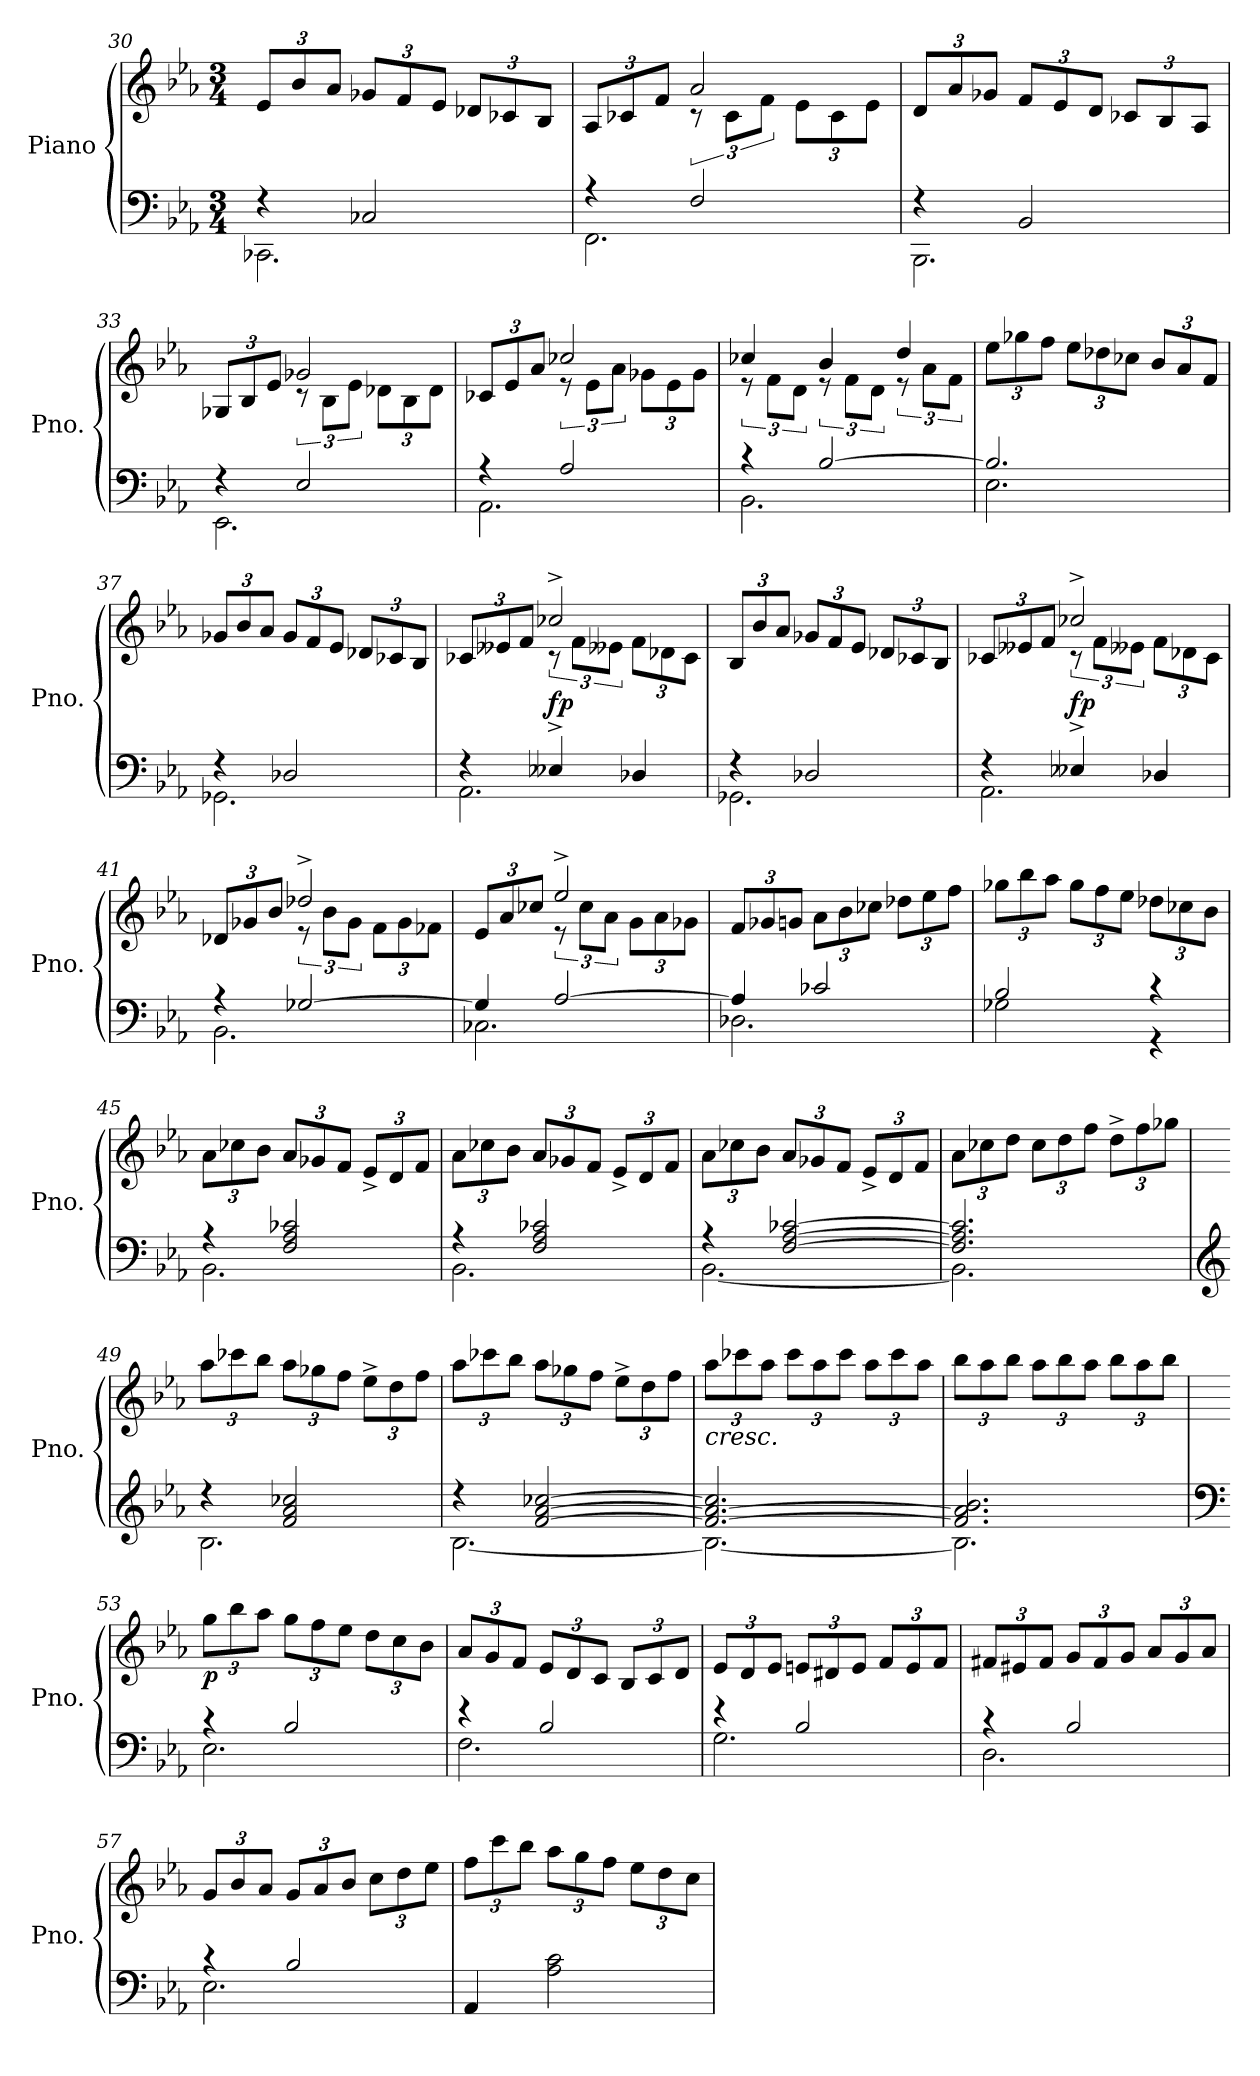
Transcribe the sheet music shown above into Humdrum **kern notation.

**kern	**kern	**dynam
*part1	*part1	*part1
*staff2	*staff1	*staff1/2
*I"Piano	*	*
*I'Pno.	*	*
*clefF4	*clefG2	*
*k[b-e-a-]	*k[b-e-a-]	*
*M3/4	*M3/4	*
=30	=30	=30
*^	*	*
*	*	*Xbrackettup	*
4r	2.CC-X\	12e-/L	.
.	.	12b-/	.
.	.	12a-/J	.
2C-X/	.	12g-X/L	.
.	.	12f/	.
.	.	12e-/J	.
.	.	12d-X/L	.
.	.	12c-X/	.
.	.	12B-/J	.
!!LO:LB:g=z
=31	=31	=31	=31
*	*	*^	*
4r	2.FF\	12A-/L	4ryy	.
.	.	12c-X/	.	.
.	.	12f/J	.	.
*	*	*	*brackettup	*
2F/	.	2a-/	12r	.
.	.	.	12c-\L	.
.	.	.	12f\J	.
*	*	*	*Xbrackettup	*
.	.	.	12e-\L	.
.	.	.	12c-\	.
.	.	.	12e-\J	.
*	*	*v	*v	*
=32	=32	=32	=32
4r	2.BBB-\	12d/L	.
.	.	12a-/	.
.	.	12g-X/J	.
2BB-/	.	12f/L	.
.	.	12e-/	.
.	.	12d/J	.
.	.	12c-X/L	.
.	.	12B-/	.
.	.	12A-/J	.
=33	=33	=33	=33
*	*	*^	*
4r	2.EE-\	12G-X/L	4ryy	.
.	.	12B-/	.	.
.	.	12e-/J	.	.
*	*	*	*brackettup	*
2E-/	.	2g-X/	12r	.
.	.	.	12B-\L	.
.	.	.	12e-\J	.
*	*	*	*Xbrackettup	*
.	.	.	12d-X\L	.
.	.	.	12B-\	.
.	.	.	12d-\J	.
=34	=34	=34	=34	=34
4r	2.AA-\	12c-X/L	4ryy	.
.	.	12e-/	.	.
.	.	12a-/J	.	.
*	*	*	*brackettup	*
2A-/	.	2cc-X/	12r	.
.	.	.	12e-\L	.
.	.	.	12a-\J	.
*	*	*	*Xbrackettup	*
.	.	.	12g-X\L	.
.	.	.	12e-\	.
.	.	.	12g-\J	.
!!LO:LB:g=z	!!
=35	=35	=35	=35	=35
*	*	*	*brackettup	*
4r	2.BB-\	4cc-X/	12r	.
.	.	.	12f\L	.
.	.	.	12d\J	.
[2B-/	.	4b-/	12r	.
.	.	.	12f\L	.
.	.	.	12d\J	.
.	.	4dd/	12r	.
.	.	.	12a-\L	.
.	.	.	12f\J	.
*	*	*v	*v	*
=36	=36	=36	=36
*	*	*Xbrackettup	*
2.B-/]	2.E-\	12ee-\L	.
.	.	12gg-X\	.
.	.	12ff\J	.
.	.	12ee-\L	.
.	.	12dd-X\	.
.	.	12cc-X\J	.
.	.	12b-/L	.
.	.	12a-/	.
.	.	12f/J	.
=37	=37	=37	=37
4r	2.GG-X\	12g-X/L	.
.	.	12b-/	.
.	.	12a-/J	.
2D-X/	.	12g-/L	.
.	.	12f/	.
.	.	12e-/J	.
.	.	12d-X/L	.
.	.	12c-X/	.
.	.	12B-/J	.
=38	=38	=38	=38
*	*	*^	*
4r	2.AA-\	12c-X/L	4ryy	.
.	.	12e--X/	.	.
.	.	12f/J	.	.
*	*	*	*brackettup	*
!	!	!	!	!LO:DY:b
4E--X^/	.	2cc-X^/	12r	fp
.	.	.	12f\L	.
.	.	.	12e--X\J	.
*	*	*	*Xbrackettup	*
4D-X/	.	.	12f\L	.
.	.	.	12d-X\	.
.	.	.	12c-\J	.
*	*	*v	*v	*
!!LO:LB:g=z
=39	=39	=39	=39
4r	2.GG-X\	12B-/L	.
.	.	12b-/	.
.	.	12a-/J	.
2D-X/	.	12g-X/L	.
.	.	12f/	.
.	.	12e-/J	.
.	.	12d-X/L	.
.	.	12c-X/	.
.	.	12B-/J	.
=40	=40	=40	=40
*	*	*^	*
4r	2.AA-\	12c-X/L	4ryy	.
.	.	12e--X/	.	.
.	.	12f/J	.	.
*	*	*	*brackettup	*
!	!	!	!	!LO:DY:b
4E--X^/	.	2cc-X^/	12r	fp
.	.	.	12f\L	.
.	.	.	12e--X\J	.
*	*	*	*Xbrackettup	*
4D-X/	.	.	12f\L	.
.	.	.	12d-X\	.
.	.	.	12c-\J	.
=41	=41	=41	=41	=41
4r	2.BB-\	12d-X/L	4ryy	.
.	.	12g-X/	.	.
.	.	12b-/J	.	.
*	*	*	*brackettup	*
[2G-X/	.	2dd-X^/	12r	.
.	.	.	12b-\L	.
.	.	.	12g-\J	.
*	*	*	*Xbrackettup	*
.	.	.	12f\L	.
.	.	.	12g-\	.
.	.	.	12f-X\J	.
!!LO:LB:g=z	!!
=42	=42	=42	=42	=42
4G-/]	2.C-X\	12e-/L	4ryy	.
.	.	12a-/	.	.
.	.	12cc-X/J	.	.
*	*	*	*brackettup	*
[2A-/	.	2ee-^/	12r	.
.	.	.	12cc-\L	.
.	.	.	12a-\J	.
*	*	*	*Xbrackettup	*
.	.	.	12g\L	.
.	.	.	12a-\	.
.	.	.	12g-X\J	.
*	*	*v	*v	*
=43	=43	=43	=43
4A-/]	2.D-X\	12f/L	.
.	.	12g-X/	.
.	.	12gn/J	.
2c-X/	.	12a-\L	.
.	.	12b-\	.
.	.	12cc-X\J	.
.	.	12dd-X\L	.
.	.	12ee-\	.
.	.	12ff\J	.
=44	=44	=44	=44
2B-/	2G-X\	12gg-X\L	.
.	.	12bb-\	.
.	.	12aa-\J	.
.	.	12gg-\L	.
.	.	12ff\	.
.	.	12ee-\J	.
4r	4r	12dd-X\L	.
.	.	12cc-X\	.
.	.	12b-\J	.
=45	=45	=45	=45
4r	2.BB-\	12a-\L	.
.	.	12cc-X\	.
.	.	12b-\J	.
2F/ 2A-/ 2c-X/	.	12a-/L	.
.	.	12g-X/	.
.	.	12f/J	.
.	.	12e-^/L	.
.	.	12d/	.
.	.	12f/J	.
!!LO:LB:g=z
=46	=46	=46	=46
4r	2.BB-\	12a-\L	.
.	.	12cc-X\	.
.	.	12b-\J	.
2F/ 2A-/ 2c-X/	.	12a-/L	.
.	.	12g-X/	.
.	.	12f/J	.
.	.	12e-^/L	.
.	.	12d/	.
.	.	12f/J	.
=47	=47	=47	=47
4r	[2.BB-\	12a-\L	.
.	.	12cc-X\	.
.	.	12b-\J	.
[2F/ [2A-/ [2c-X/	.	12a-/L	.
.	.	12g-X/	.
.	.	12f/J	.
.	.	12e-^/L	.
.	.	12d/	.
.	.	12f/J	.
=48	=48	=48	=48
2.F/] 2.A-/] 2.c-/]	2.BB-\]	12a-\L	.
.	.	12cc-X\	.
.	.	12dd\J	.
.	.	12cc-\L	.
.	.	12dd\	.
.	.	12ff\J	.
.	.	12dd^\L	.
.	.	12ff\	.
.	.	12gg-X\J	.
=49	=49	=49	=49
*clefG2	*	*	*
4r	2.B-\	12aa-\L	.
.	.	12ccc-X\	.
.	.	12bb-\J	.
2f/ 2a-/ 2cc-X/	.	12aa-\L	.
.	.	12gg-X\	.
.	.	12ff\J	.
.	.	12ee-^\L	.
.	.	12dd\	.
.	.	12ff\J	.
!!LO:PB:g=z
=50	=50	=50	=50
4r	[2.B-\	12aa-\L	.
.	.	12ccc-X\	.
.	.	12bb-\J	.
[2f/ [2a-/ [2cc-X/	.	12aa-\L	.
.	.	12gg-X\	.
.	.	12ff\J	.
.	.	12ee-^\L	.
.	.	12dd\	.
.	.	12ff\J	.
=51	=51	=51	=51
!	!	!LO:TX:b:i:t=cresc.	!
2.f/_ 2.a-/_ 2.cc-/]	2.B-\_	12aa-\L	.
.	.	12ccc-X\	.
.	.	12aa-\J	.
.	.	12ccc-\L	.
.	.	12aa-\	.
.	.	12ccc-\J	.
.	.	12aa-\L	.
.	.	12ccc-\	.
.	.	12aa-\J	.
=52	=52	=52	=52
2.f/] 2.a-/] 2.b-/	2.B-\]	12bb-\L	.
.	.	12aa-\	.
.	.	12bb-\J	.
.	.	12aa-\L	.
.	.	12bb-\	.
.	.	12aa-\J	.
.	.	12bb-\L	.
.	.	12aa-\	.
.	.	12bb-\J	.
=53	=53	=53	=53
*clefF4	*	*	*
!	!	!	!LO:DY:b
4r	2.E-\	12gg\L	p
.	.	12bb-\	.
.	.	12aa-\J	.
2B-/	.	12gg\L	.
.	.	12ff\	.
.	.	12ee-\J	.
.	.	12dd\L	.
.	.	12cc\	.
.	.	12b-\J	.
!!LO:LB:g=z
=54	=54	=54	=54
4r	2.F\	12a-/L	.
.	.	12g/	.
.	.	12f/J	.
2B-/	.	12e-/L	.
.	.	12d/	.
.	.	12c/J	.
.	.	12B-/L	.
.	.	12c/	.
.	.	12d/J	.
=55	=55	=55	=55
4r	2.G\	12e-/L	.
.	.	12d/	.
.	.	12e-/J	.
2B-/	.	12en/L	.
.	.	12d#X/	.
.	.	12e/J	.
.	.	12f/L	.
.	.	12e/	.
.	.	12f/J	.
=56	=56	=56	=56
4r	2.D\	12f#X/L	.
.	.	12e#X/	.
.	.	12f#/J	.
2B-/	.	12g/L	.
.	.	12f#/	.
.	.	12g/J	.
.	.	12a-/L	.
.	.	12g/	.
.	.	12a-/J	.
=57	=57	=57	=57
4r	2.E-\	12g/L	.
.	.	12b-/	.
.	.	12a-/J	.
2B-/	.	12g/L	.
.	.	12a-/	.
.	.	12b-/J	.
.	.	12cc\L	.
.	.	12dd\	.
.	.	12ee-\J	.
*v	*v	*	*
!!LO:LB:g=z
=58	=58	=58
4AA-/	12ff\L	.
.	12ccc\	.
.	12bb-\J	.
2A-\ 2c\	12aa-\L	.
.	12gg\	.
.	12ff\J	.
.	12ee-\L	.
.	12dd\	.
.	12cc\J	.
=	=	=
*-	*-	*-
